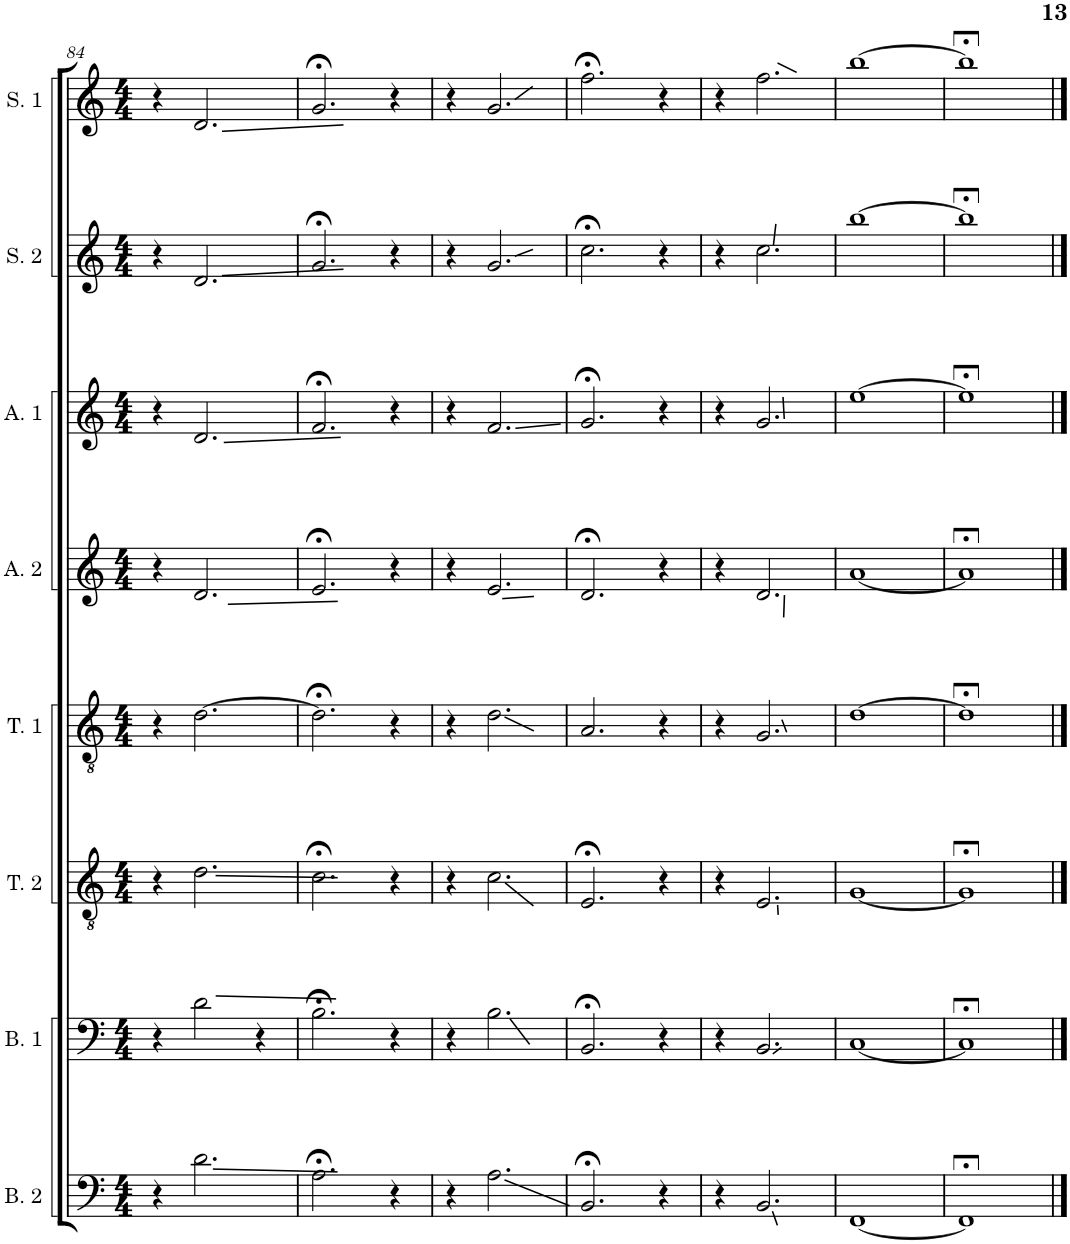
**kern	**kern	**kern	**kern	**kern	**kern	**kern	**kern
*part8	*part7	*part6	*part5	*part4	*part3	*part2	*part1
*staff8	*staff7	*staff6	*staff5	*staff4	*staff3	*staff2	*staff1
*I"Bass 2	*I"Bass 1	*I"Tenor 2	*I"Tenor 1	*I"Alto 2	*I"Alto 1	*I"Soprano 2	*I"Soprano 1
*I'B. 2	*I'B. 1	*I'T. 2	*I'T. 1	*I'A. 2	*I'A. 1	*I'S. 2	*I'S. 1
!!LO:PB:g=z
*clefF4	*clefF4	*clefGv2	*clefGv2	*clefG2	*clefG2	*clefG2	*clefG2
*k[]	*k[]	*k[]	*k[]	*k[]	*k[]	*k[]	*k[]
*M4/4	*M4/4	*M4/4	*M4/4	*M4/4	*M4/4	*M4/4	*M4/4
=84	=84	=84	=84	=84	=84	=84	=84
4r	4r	4r	4r	4r	4r	4r	4r
2.d\	2d\	2.d\	[2.d\	2.d/	2.d/	2.d/	2.d/
.	4r	.	.	.	.	.	.
=85	=85	=85	=85	=85	=85	=85	=85
2.A;<\	2.B;<\	2.c;<\	2.d;<\]	2.e;</	2.f;</	2.g;</	2.g;</
4r	4r	4r	4r	4r	4r	4r	4r
=86	=86	=86	=86	=86	=86	=86	=86
4r	4r	4r	4r	4r	4r	4r	4r
2.A\	2.B\	2.c\	2.d\	2.e/	2.f/	2.g/	2.g/
=87	=87	=87	=87	=87	=87	=87	=87
2.BB;</	2.BB;</	2.E;</	2.A/	2.d;</	2.g;</	2.cc;<\	2.ff;<\
4r	4r	4r	4r	4r	4r	4r	4r
=88	=88	=88	=88	=88	=88	=88	=88
4r	4r	4r	4r	4r	4r	4r	4r
2.BB/	2.BB/	2.E/	2.G/	2.d/	2.g/	2.cc\	2.ff\
=89	=89	=89	=89	=89	=89	=89	=89
[1FF	[1C	[1G	[1d	[1a	[1ee	[1bb	[1bb
=90	=90	=90	=90	=90	=90	=90	=90
1FF;<]	1C;<]	1G;<]	1d;<]	1a;<]	1ee;<]	1bb;<]	1bb;<]
==	==	==	==	==	==	==	==
*-	*-	*-	*-	*-	*-	*-	*-
